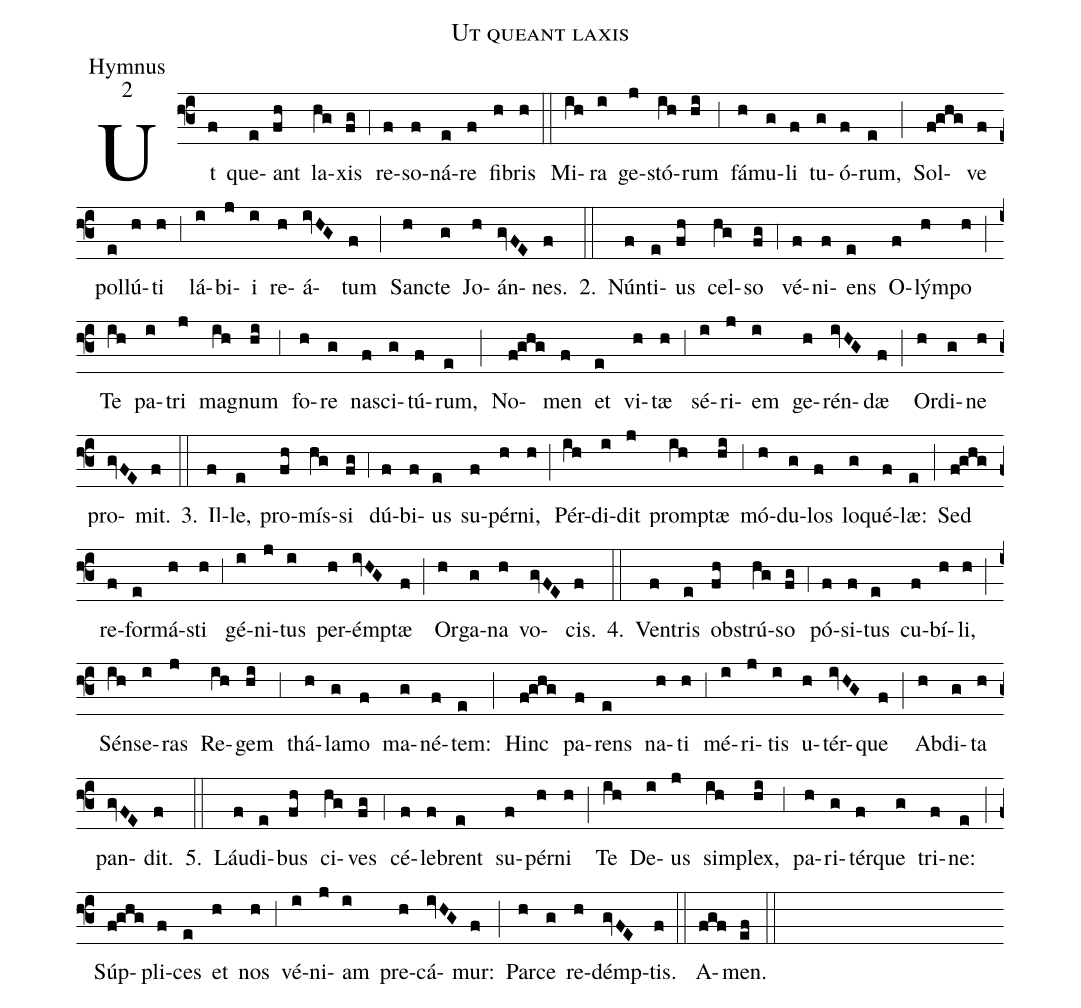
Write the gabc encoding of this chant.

name:Ut queant laxis;
office-part:Hymnus;
mode:2;
%%
(f3) Ut(f) que(e)ant(fh) la(hg)xis(fg) (;4) re(f)so(f)ná(e)re(f) fi(h)bris(h) (::) Mi(ih)ra(i) ge(j)stó(ih)rum(hi) (;3) fá(h)mu(g)li(f) tu(g)ó(f)rum,(e) (;) Sol(f!ghg)ve(f) pol(e)lú(h)ti(h) (;3) lá(i)bi(j)i(i) re(h)á(ivHG)tum(f) (;) San(h)cte(g) Jo(h)án(gvFE)nes.(f) 2.(::) Nún(f)ti(e)us(fh) cel(hg)so(fg) (;4) vé(f)ni(f)ens(e) O(f)lým(h)po(h) (;) Te(ih) pa(i)tri(j) ma(ih)gnum(hi) (;3) fo(h)re(g) na(f)sci(g)tú(f)rum,(e) (;) No(f!ghg)men(f) et(e) vi(h)tæ(h) (;3) sé(i)ri(j)em(i) ge(h)rén(ivHG)dæ(f) (;) Or(h)di(g)ne(h) pro(gvFE)mit.(f) 3.(::) Il(f)le,(e) pro(fh)mís(hg)si(fg) (;4) dú(f)bi(f)us(e) su(f)pér(h)ni,(h) (;) Pér(ih)di(i)dit(j) promp(ih)tæ(hi) (;3) mó(h)du(g)los(f) lo(g)qué(f)læ:(e) (;) Sed(f!ghg) re(f)for(e)má(h)sti(h) (;3) gé(i)ni(j)tus(i) per(h)émp(ivHG)tæ(f) (;) Or(h)ga(g)na(h) vo(gvFE)cis.(f) 4.(::) Ven(f)tris(e) ob(fh)strú(hg)so(fg) (;4) pó(f)si(f)tus(e) cu(f)bí(h)li,(h) (;) Sén(ih)se(i)ras(j) Re(ih)gem(hi) (;3) thá(h)la(g)mo(f) ma(g)né(f)tem:(e) (;) Hinc(f!ghg) pa(f)rens(e) na(h)ti(h) (;3) mé(i)ri(j)tis(i) u(h)tér(ivHG)que(f) (;) Ab(h)di(g)ta(h) pan(gvFE)dit.(f) 5.(::) Láu(f)di(e)bus(fh) ci(hg)ves(fg) (;4) cé(f)le(f)brent(e) su(f)pér(h)ni(h) (;) Te(ih) De(i)us(j) sim(ih)plex,(hi) (;3) pa(h)ri(g)tér(f)que(g) tri(f)ne:(e) (;) Súp(f!ghg)pli(f)ces(e) et(h) nos(h) (;3) vé(i)ni(j)am(i) pre(h)cá(ivHG)mur:(f) (;) Par(h)ce(g) re(h)démp(gvFE)tis.(f) (::) A(fgf)men.(ef) (::)
